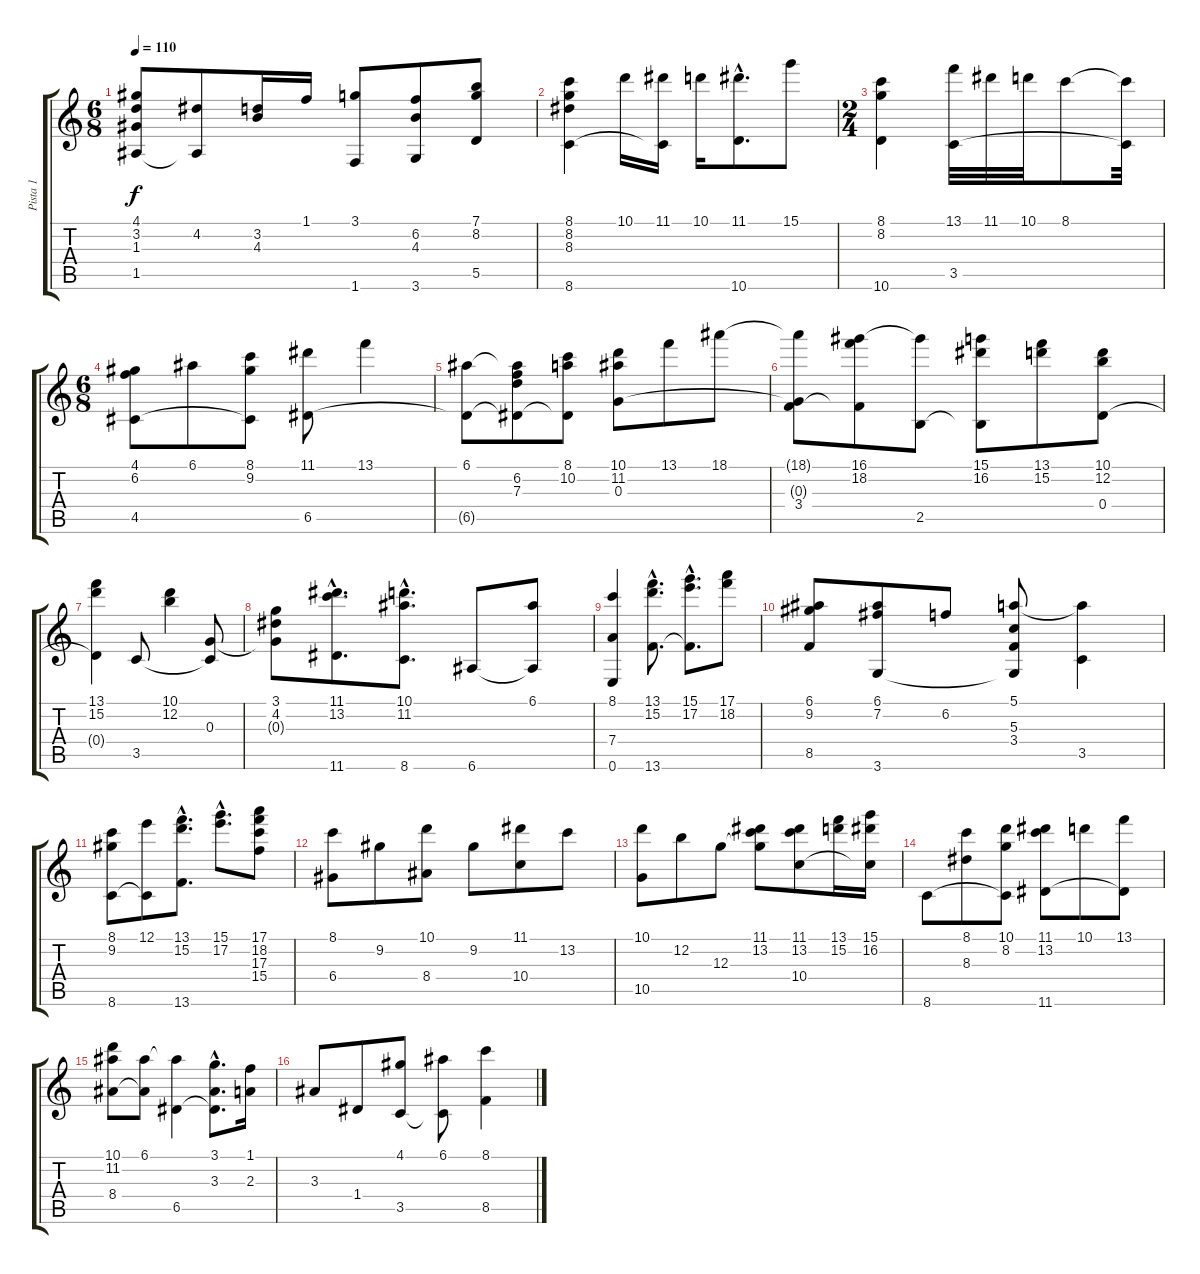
\track ("Pista 1" "Pista 1") {instrument acousticguitarnylon}
\staff {score tabs}
\tuning (E4 B3 G3 D3 A2 E2) {hide}
\ts (6 8)
\tempo 110
\clef g2
\ks c
(4.1 3.2 1.3 1.5).8{dy f} (4.2 1.5{t}).8 (3.2 4.3).16 1.1.16 (3.1 1.6).8 (6.2 4.3 3.6).8 (7.1 8.2 5.5).8 |
(8.1 8.2 8.3 8.6).4 10.1.16 (11.1 8.6{t}).16 10.1.16 (11.1{hac} 10.6{hac}).8{d} 15.1.8 |
\ts (2 4)
(8.1 8.2 10.6).4 (13.1 3.5).32 11.1.32 10.1.32 8.1.8 (8.1{t} 3.5{t}).32 |
\ts (6 8)
(4.1 6.2 4.5).8 6.1.8 (8.1 9.2 4.5{t}).8 (11.1 6.5).8 13.1.4 |
(6.1 6.5{t}).8 (6.1{t} 6.2 7.3 6.5{t}).8 (8.1 10.2 6.5{t}).8 (10.1 11.2 0.3).8 13.1.8 18.1.8 |
(18.1{t} 0.3{t} 3.4).8 (16.1 18.2 3.4{t}).8 (16.1{t} 2.5).8 (15.1 16.2 2.5{t}).8 (13.1 15.2).8 (10.1 12.2 0.4).8 |
(13.1 15.2 0.4{t}).4 3.5.8 (10.1 12.2).4 (0.3 3.5{t}).8 |
(3.1 4.2 0.3{t}).8 (11.1{hac} 13.2{hac} 11.6{hac}).8{d} (10.1{hac} 11.2{hac} 8.6{hac}).8{d} 6.6.8 (6.1 6.6{t}).8 |
(8.1 7.4 0.6).4 (13.1{hac} 15.2{hac} 13.6{hac}).8{d} (15.1{hac} 17.2{hac} 13.6{hac t}).8{d} (17.1 18.2).8 |
(6.1 9.2 8.5).8 (6.1 7.2 3.6).8 6.2.8 (5.1 5.3 3.4 3.6{t}).8 (5.1{t} 3.5).4 |
(8.1 9.2 8.6).8 (12.1 8.6{t}).8 (13.1{hac} 15.2{hac} 13.6{hac}).8{d} (15.1{hac} 17.2{hac}).8{d} (17.1 18.2 17.3 15.4).8 |
(8.1 6.4).8 9.2.8 (10.1 8.4).8 9.2.8 (11.1 10.4).8 13.2.8 |
(10.1 10.5).8 12.2.8 12.3.8 (11.1 13.2 12.3{t}).8 (11.1 13.2 10.4).8 (13.1 15.2).16 (15.1 16.2 10.4{t}).16 |
8.6.8 (8.1 8.3).8 (10.1 8.2 8.6{t}).8 (11.1 13.2 11.6).8 10.1.8 (13.1 11.6{t}).8 |
(10.1 11.2 8.4).8 (6.1 8.4{t}).8 (6.1{t} 6.5).4 (3.1{hac} 3.3{hac} 6.5{hac t}).8{d} (1.1 2.3).16 |
3.3.8 1.4.8 (4.1 3.5).8 (6.1 3.5{t}).8 (8.1 8.5).4
